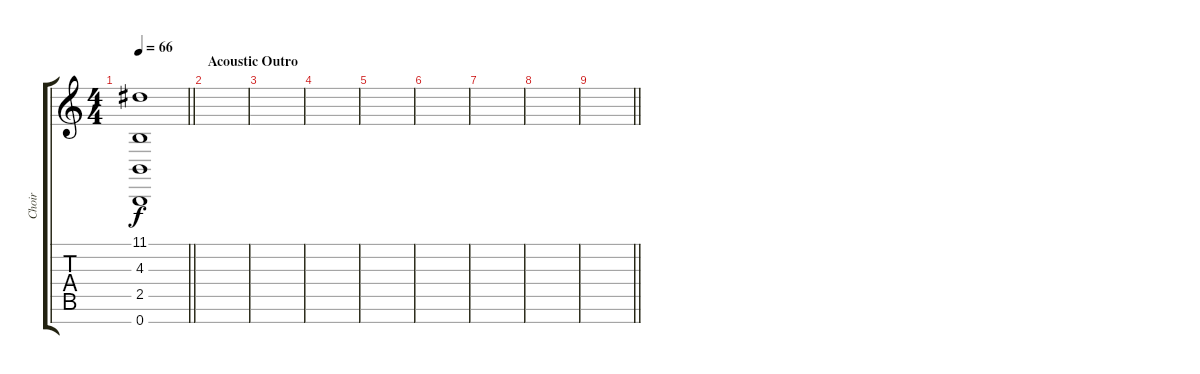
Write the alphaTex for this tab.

\track ("Choir" "Choir") {instrument choiraahs}
\staff {score tabs}
\tuning (E4 B3 G3 D3 A2 E2 B1) {hide}
\ts (4 4)
\tempo 66
\clef g2
\barLineRight lightlight
\ks c
(11.1{t} 4.3 2.5 0.7).1{dy f} |
\section ("" "Acoustic Outro")
|
|
|
|
|
|
|
\barLineRight lightlight
